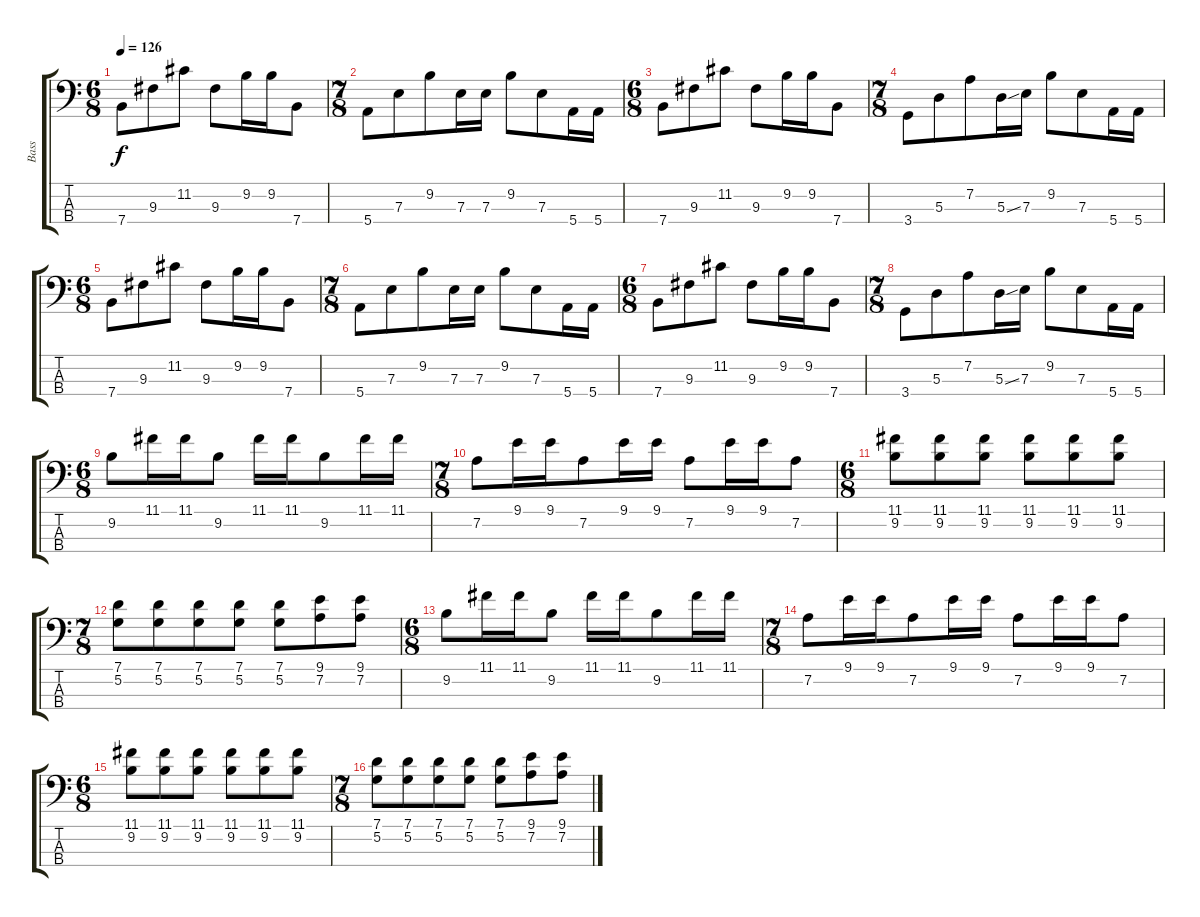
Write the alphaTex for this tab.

\track ("Bass" "Bass") {instrument electricbassfinger}
\staff {score tabs}
\tuning (G2 D2 A1 E1) {hide}
\ts (6 8)
\tempo 126
\clef f4
\ks c
7.4.8{dy f} 9.3.8 11.2.8 9.3.8 9.2.16 9.2.16 7.4.8 |
\ts (7 8)
5.4.8 7.3.8 9.2.8 7.3.16 7.3.16 9.2.8 7.3.8 5.4.16 5.4.16 |
\ts (6 8)
7.4.8 9.3.8 11.2.8 9.3.8 9.2.16 9.2.16 7.4.8 |
\ts (7 8)
3.4.8 5.3.8 7.2.8 5.3{ss}.16 7.3.16 9.2.8 7.3.8 5.4.16 5.4.16 |
\ts (6 8)
7.4.8 9.3.8 11.2.8 9.3.8 9.2.16 9.2.16 7.4.8 |
\ts (7 8)
5.4.8 7.3.8 9.2.8 7.3.16 7.3.16 9.2.8 7.3.8 5.4.16 5.4.16 |
\ts (6 8)
7.4.8 9.3.8 11.2.8 9.3.8 9.2.16 9.2.16 7.4.8 |
\ts (7 8)
3.4.8 5.3.8 7.2.8 5.3{ss}.16 7.3.16 9.2.8 7.3.8 5.4.16 5.4.16 |
\ts (6 8)
9.2.8 11.1.16 11.1.16 9.2.8 11.1.16 11.1.16 9.2.8 11.1.16 11.1.16 |
\ts (7 8)
7.2.8 9.1.16 9.1.16 7.2.8 9.1.16 9.1.16 7.2.8 9.1.16 9.1.16 7.2.8 |
\ts (6 8)
(11.1 9.2).8 (11.1 9.2).8 (11.1 9.2).8 (11.1 9.2).8 (11.1 9.2).8 (11.1 9.2).8 |
\ts (7 8)
(7.1 5.2).8 (7.1 5.2).8 (7.1 5.2).8 (7.1 5.2).8 (7.1 5.2).8 (9.1 7.2).8 (9.1 7.2).8 |
\ts (6 8)
9.2.8 11.1.16 11.1.16 9.2.8 11.1.16 11.1.16 9.2.8 11.1.16 11.1.16 |
\ts (7 8)
7.2.8 9.1.16 9.1.16 7.2.8 9.1.16 9.1.16 7.2.8 9.1.16 9.1.16 7.2.8 |
\ts (6 8)
(11.1 9.2).8 (11.1 9.2).8 (11.1 9.2).8 (11.1 9.2).8 (11.1 9.2).8 (11.1 9.2).8 |
\ts (7 8)
(7.1 5.2).8 (7.1 5.2).8 (7.1 5.2).8 (7.1 5.2).8 (7.1 5.2).8 (9.1 7.2).8 (9.1 7.2).8
